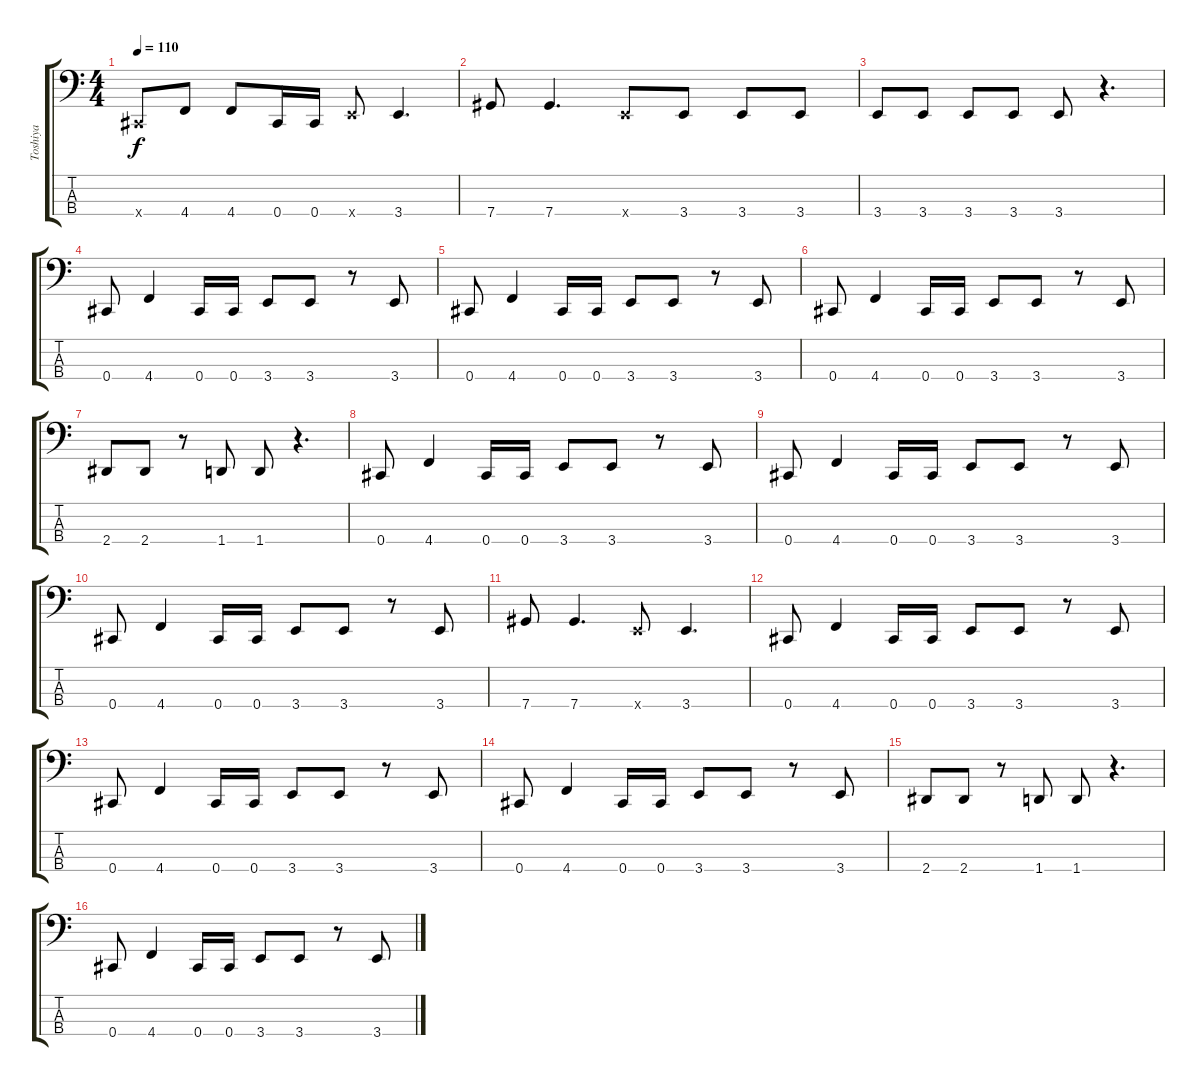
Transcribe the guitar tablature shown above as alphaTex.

\track ("Toshiya" "Toshiya") {instrument electricbasspick}
\staff {score tabs}
\tuning (Gb2 Db2 Ab1 Db1) {hide}
\ts (4 4)
\tempo 110
\clef f4
\ks c
0.4{x}.8{dy f} 4.4.8 4.4.8 0.4.16 0.4.16 3.4{x}.8 3.4.4{d} |
7.4.8 7.4.4{d} 3.4{x}.8 3.4.8 3.4.8 3.4.8 |
3.4.8 3.4.8 3.4.8 3.4.8 3.4.8 r.4{d} |
0.4.8 4.4.4 0.4.16 0.4.16 3.4.8 3.4.8 r.8 3.4.8 |
0.4.8 4.4.4 0.4.16 0.4.16 3.4.8 3.4.8 r.8 3.4.8 |
0.4.8 4.4.4 0.4.16 0.4.16 3.4.8 3.4.8 r.8 3.4.8 |
2.4.8 2.4.8 r.8 1.4.8 1.4.8 r.4{d} |
0.4.8 4.4.4 0.4.16 0.4.16 3.4.8 3.4.8 r.8 3.4.8 |
0.4.8 4.4.4 0.4.16 0.4.16 3.4.8 3.4.8 r.8 3.4.8 |
0.4.8 4.4.4 0.4.16 0.4.16 3.4.8 3.4.8 r.8 3.4.8 |
7.4.8 7.4.4{d} 3.4{x}.8 3.4.4{d} |
0.4.8 4.4.4 0.4.16 0.4.16 3.4.8 3.4.8 r.8 3.4.8 |
0.4.8 4.4.4 0.4.16 0.4.16 3.4.8 3.4.8 r.8 3.4.8 |
0.4.8 4.4.4 0.4.16 0.4.16 3.4.8 3.4.8 r.8 3.4.8 |
2.4.8 2.4.8 r.8 1.4.8 1.4.8 r.4{d} |
0.4.8 4.4.4 0.4.16 0.4.16 3.4.8 3.4.8 r.8 3.4.8
